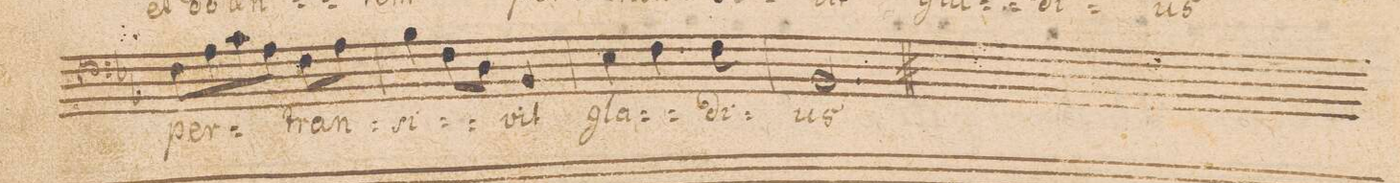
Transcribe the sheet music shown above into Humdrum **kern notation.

**kern	**text
*I"ALTVS.	*
*clefF4	*
*k[b-e-]	*
*M3/4	*
8F\L	per-
8A\	.
8c\	.
8A\J	.
8F\L	-tran-
8A\J	.
=32	=32
4B-\	-si-
8F\L	.
8D\J	.
4BB-/	-vit
=33	=33
4E-\	gla-
4.F\	.
8F\	-di-
=34	=34
2.BB-/	-us
==	==
*-	*-
